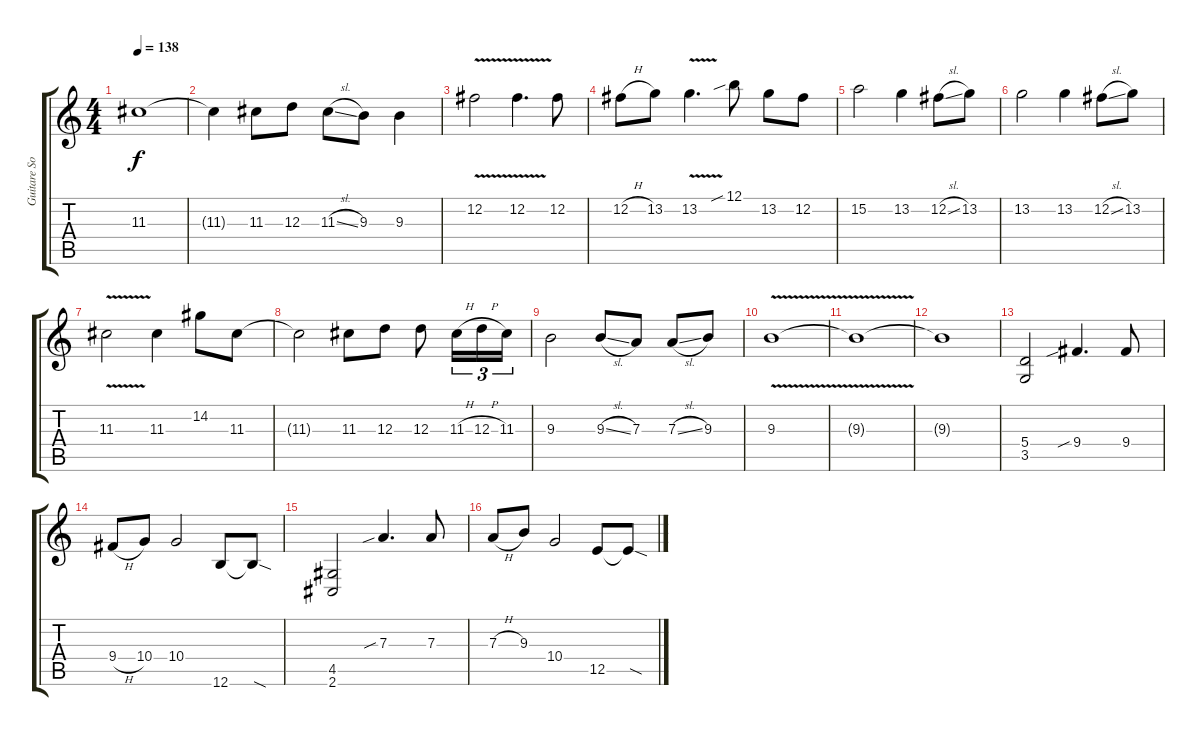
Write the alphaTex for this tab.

\track ("Guitare Solo" "Guitare So") {instrument distortionguitar}
\staff {score tabs}
\tuning (B3 Gb3 D3 A2 E2 B1) {hide}
\ts (4 4)
\tempo 138
\clef g2
\ks c
11.3.1{dy f} |
11.3{t}.4 11.3.8 12.3.8 11.3{sl}.8 9.3.8 9.3.4 |
12.2{v}.2 12.2{v}.4{d} 12.2.8 |
12.2{h}.8 13.2.8 13.2{v}.4{d} 12.1{sib}.8 13.2.8 12.2.8 |
15.2.2 13.2.4 12.2{sl}.8 13.2.8 |
13.2.2 13.2.4 12.2{sl}.8 13.2.8 |
11.3{v}.2 11.3.4 14.2.8 11.3.8 |
11.3{t}.2 11.3.8 12.3.8 12.3.8 11.3{h}.16{tu (3 2)} 12.3{h}.16{tu (3 2)} 11.3.16{tu (3 2)} |
9.3.2 9.3{sl}.8 7.3.8 7.3{sl}.8 9.3.8 |
9.3{v}.1 |
9.3{t}.1 |
9.3{t}.1 |
(5.4 3.5).2 9.4{sib}.4{d} 9.4.8 |
9.4{h}.8 10.4.8 10.4.2 12.6.8 12.6{sod t}.8 |
(4.5 2.6).2 7.3{sib}.4{d} 7.3.8 |
7.3{h}.8 9.3.8 10.4.2 12.5.8 12.5{sod t}.8
